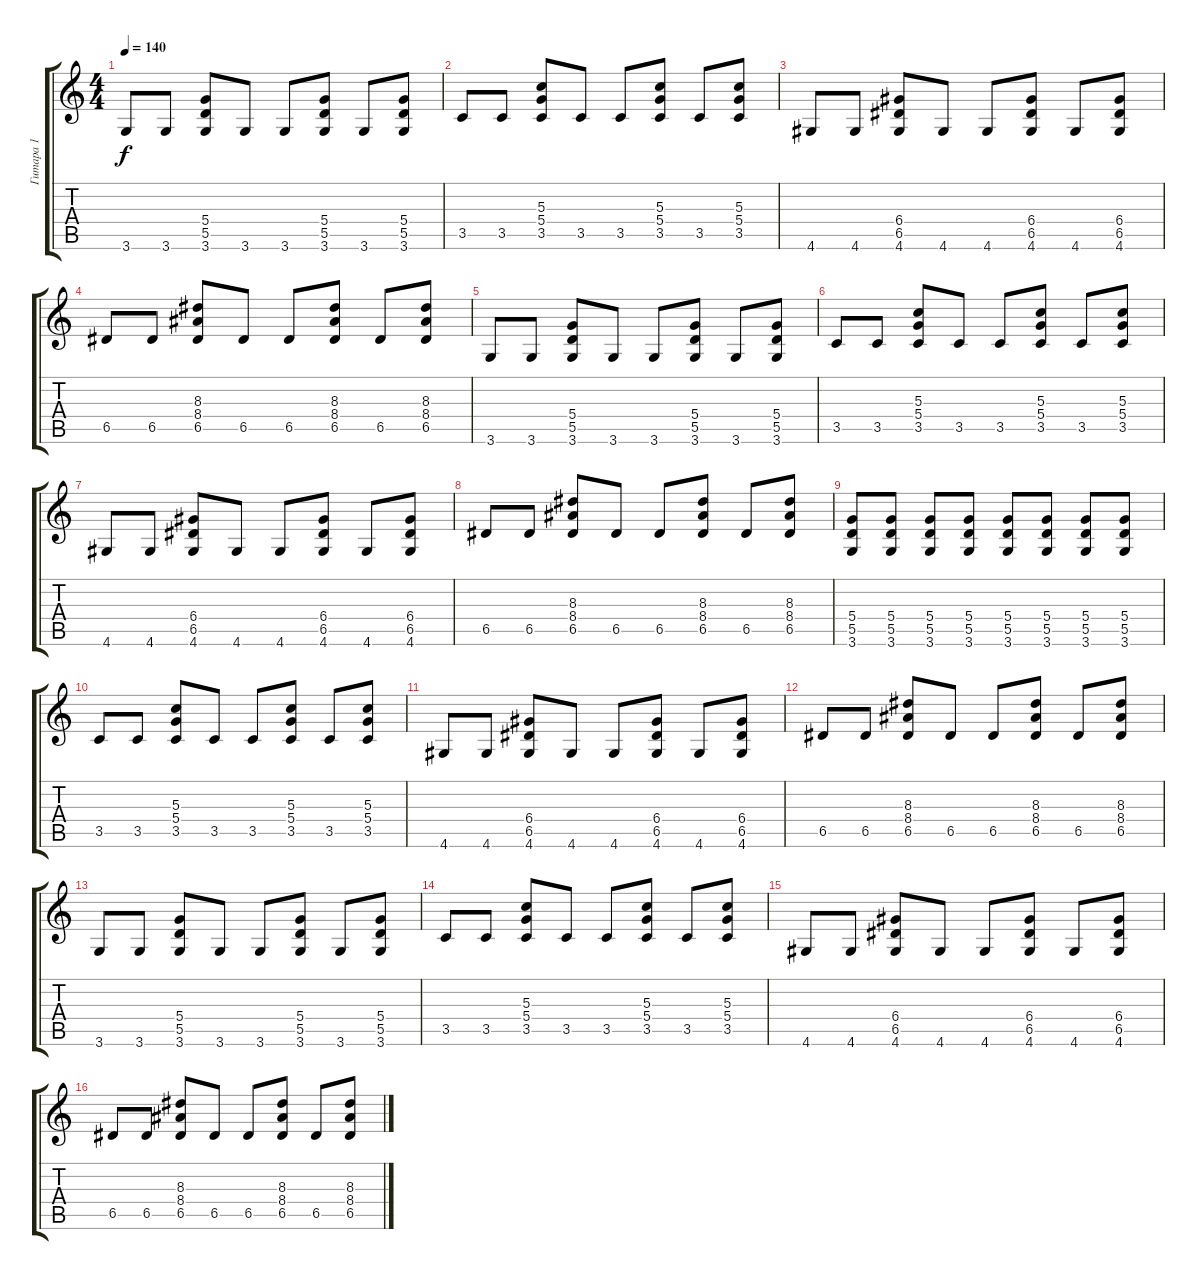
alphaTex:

\track ("Гитара 1" "Гитара 1") {instrument distortionguitar}
\staff {score tabs}
\tuning (E4 B3 G3 D3 A2 E2) {hide}
\ts (4 4)
\tempo 140
\clef g2
\ks c
3.6.8{dy f} 3.6.8 (5.4 5.5 3.6).8 3.6.8 3.6.8 (5.4 5.5 3.6).8 3.6.8 (5.4 5.5 3.6).8 |
3.5.8 3.5.8 (5.3 5.4 3.5).8 3.5.8 3.5.8 (5.3 5.4 3.5).8 3.5.8 (5.3 5.4 3.5).8 |
4.6.8 4.6.8 (6.4 6.5 4.6).8 4.6.8 4.6.8 (6.4 6.5 4.6).8 4.6.8 (6.4 6.5 4.6).8 |
6.5.8 6.5.8 (8.3 8.4 6.5).8 6.5.8 6.5.8 (8.3 8.4 6.5).8 6.5.8 (8.3 8.4 6.5).8 |
3.6.8 3.6.8 (5.4 5.5 3.6).8 3.6.8 3.6.8 (5.4 5.5 3.6).8 3.6.8 (5.4 5.5 3.6).8 |
3.5.8 3.5.8 (5.3 5.4 3.5).8 3.5.8 3.5.8 (5.3 5.4 3.5).8 3.5.8 (5.3 5.4 3.5).8 |
4.6.8 4.6.8 (6.4 6.5 4.6).8 4.6.8 4.6.8 (6.4 6.5 4.6).8 4.6.8 (6.4 6.5 4.6).8 |
6.5.8 6.5.8 (8.3 8.4 6.5).8 6.5.8 6.5.8 (8.3 8.4 6.5).8 6.5.8 (8.3 8.4 6.5).8 |
(5.4 5.5 3.6).8 (5.4 5.5 3.6).8 (5.4 5.5 3.6).8 (5.4 5.5 3.6).8 (5.4 5.5 3.6).8 (5.4 5.5 3.6).8 (5.4 5.5 3.6).8 (5.4 5.5 3.6).8 |
3.5.8 3.5.8 (5.3 5.4 3.5).8 3.5.8 3.5.8 (5.3 5.4 3.5).8 3.5.8 (5.3 5.4 3.5).8 |
4.6.8 4.6.8 (6.4 6.5 4.6).8 4.6.8 4.6.8 (6.4 6.5 4.6).8 4.6.8 (6.4 6.5 4.6).8 |
6.5.8 6.5.8 (8.3 8.4 6.5).8 6.5.8 6.5.8 (8.3 8.4 6.5).8 6.5.8 (8.3 8.4 6.5).8 |
3.6.8 3.6.8 (5.4 5.5 3.6).8 3.6.8 3.6.8 (5.4 5.5 3.6).8 3.6.8 (5.4 5.5 3.6).8 |
3.5.8 3.5.8 (5.3 5.4 3.5).8 3.5.8 3.5.8 (5.3 5.4 3.5).8 3.5.8 (5.3 5.4 3.5).8 |
4.6.8 4.6.8 (6.4 6.5 4.6).8 4.6.8 4.6.8 (6.4 6.5 4.6).8 4.6.8 (6.4 6.5 4.6).8 |
6.5.8 6.5.8 (8.3 8.4 6.5).8 6.5.8 6.5.8 (8.3 8.4 6.5).8 6.5.8 (8.3 8.4 6.5).8
